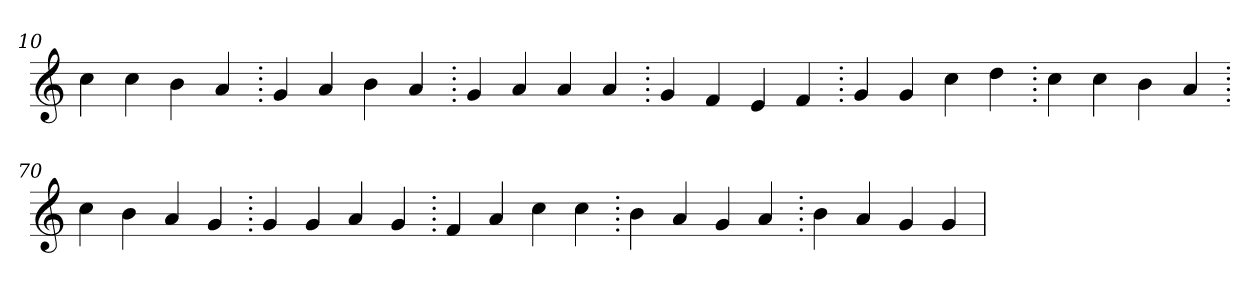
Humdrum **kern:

**kern
*part1
*staff1
*clefG2
=10.
4cc
4cc
4b
4a
=20.
4g
4a
4b
4a
=30.
4g
4a
4a
4a
=40.
4g
4f
4e
4f
=50.
4g
4g
4cc
4dd
=60.
4cc
4cc
4b
4a
=70.
4cc
4b
4a
4g
=80.
4g
4g
4a
4g
=90.
4f
4a
4cc
4cc
=100.
4b
4a
4g
4a
=110.
4b
4a
4g
4g
=
*-
